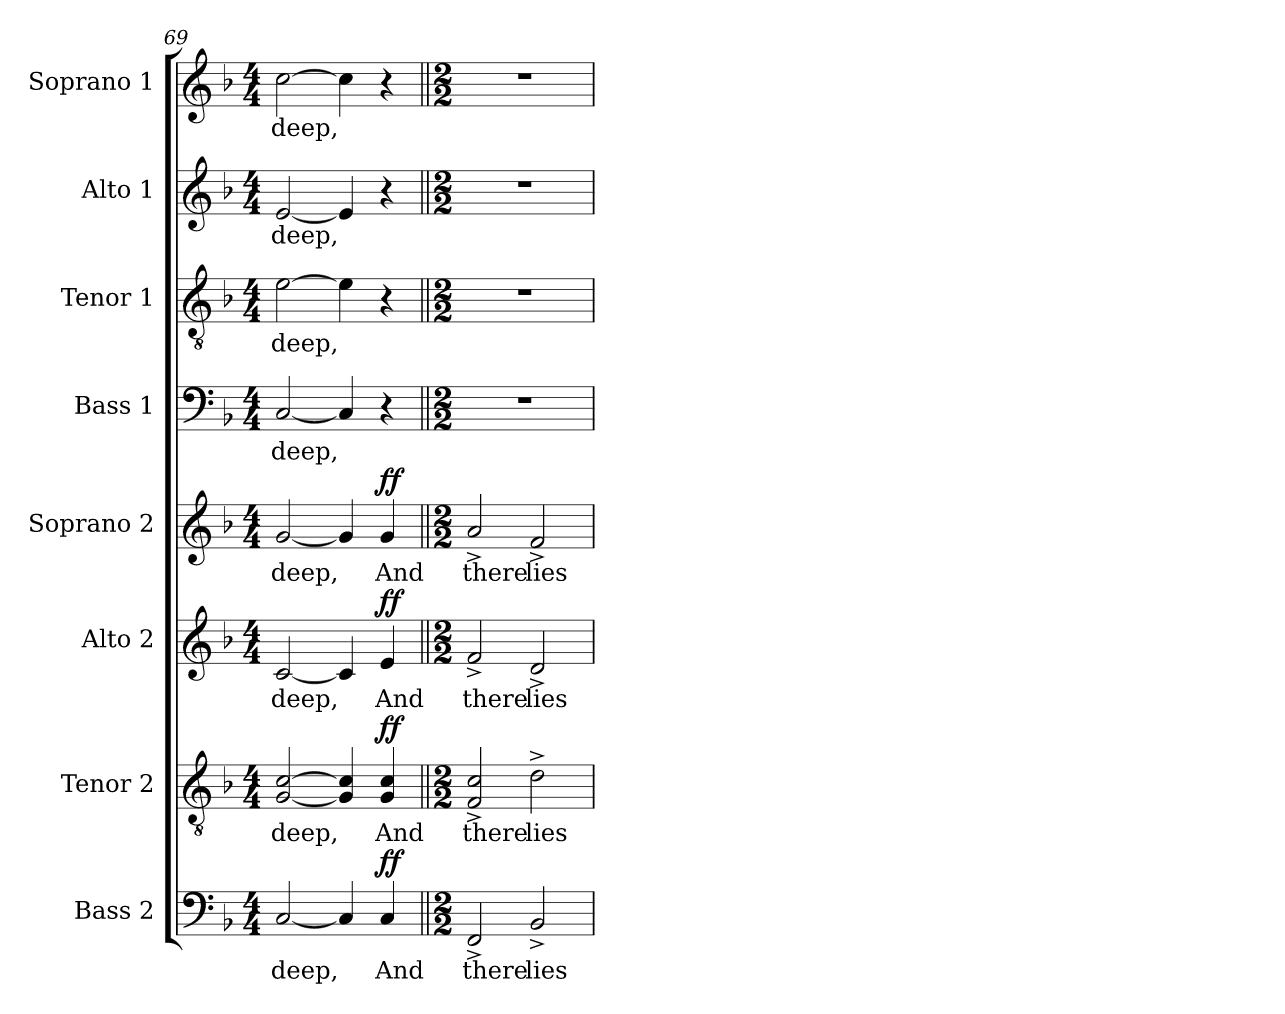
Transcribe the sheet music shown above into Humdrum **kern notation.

**kern	**text	**dynam	**kern	**text	**dynam	**kern	**text	**dynam	**kern	**text	**dynam	**kern	**text	**kern	**text	**kern	**text	**kern	**text
*part8	*part8	*part8	*part7	*part7	*part7	*part6	*part6	*part6	*part5	*part5	*part5	*part4	*part4	*part3	*part3	*part2	*part2	*part1	*part1
*staff8	*staff8	*staff8	*staff7	*staff7	*staff7	*staff6	*staff6	*staff6	*staff5	*staff5	*staff5	*staff4	*staff4	*staff3	*staff3	*staff2	*staff2	*staff1	*staff1
*I"Bass 2	*	*	*I"Tenor 2	*	*	*I"Alto 2	*	*	*I"Soprano 2	*	*	*I"Bass 1	*	*I"Tenor 1	*	*I"Alto 1	*	*I"Soprano 1	*
*I'B2.	*	*	*I'T2.	*	*	*I'A2.	*	*	*I'S2.	*	*	*I'B1.	*	*I'T1.	*	*I'A1.	*	*I'S1.	*
*clefF4	*	*	*clefGv2	*	*	*clefG2	*	*	*clefG2	*	*	*clefF4	*	*clefGv2	*	*clefG2	*	*clefG2	*
*	*	*	*ITrd7c12	*	*	*	*	*	*	*	*	*	*	*ITrd7c12	*	*	*	*	*
*k[b-]	*	*	*k[b-]	*	*	*k[b-]	*	*	*k[b-]	*	*	*k[b-]	*	*k[b-]	*	*k[b-]	*	*k[b-]	*
*F:	*	*	*F:	*	*	*F:	*	*	*F:	*	*	*F:	*	*F:	*	*F:	*	*F:	*
*M4/4	*	*	*M4/4	*	*	*M4/4	*	*	*M4/4	*	*	*M4/4	*	*M4/4	*	*M4/4	*	*M4/4	*
=69	=69	=69	=69	=69	=69	=69	=69	=69	=69	=69	=69	=69	=69	=69	=69	=69	=69	=69	=69
!	!LO:LY:b:color=#000000	!	!	!	!	!	!	!	!	!	!	!	!	!	!	!	!	!	!
!	!	!	!	!LO:LY:b:color=#000000	!	!	!	!	!	!	!	!	!	!	!	!	!	!	!
!	!	!	!	!	!	!	!LO:LY:b:color=#000000	!	!	!	!	!	!	!	!	!	!	!	!
!	!	!	!	!	!	!	!	!	!	!LO:LY:b:color=#000000	!	!	!	!	!	!	!	!	!
!	!	!	!	!	!	!	!	!	!	!	!	!	!LO:LY:b:color=#000000	!	!	!	!	!	!
!	!	!	!	!	!	!	!	!	!	!	!	!	!	!	!LO:LY:b:color=#000000	!	!	!	!
!	!	!	!	!	!	!	!	!	!	!	!	!	!	!	!	!	!LO:LY:b:color=#000000	!	!
!	!	!	!	!	!	!	!	!	!	!	!	!	!	!	!	!	!	!	!LO:LY:b:color=#000000
[2Ci/	deep,	.	[2GGi/ [2Ci	deep,	.	[2ci/	deep,	.	[2gi/	deep,	.	[2Ci/	deep,	[2Ei\	deep,	[2ei/	deep,	[2cci\	deep,
4Ci/]	.	.	4GGi/] 4Ci]	.	.	4ci/]	.	.	4gi/]	.	.	4Ci/]	.	4Ei\]	.	4ei/]	.	4cci\]	.
!	!LO:LY:b:color=#000000	!	!	!	!	!	!	!	!	!	!	!	!	!	!	!	!	!	!
!	!	!	!	!LO:LY:b:color=#000000	!	!	!	!	!	!	!	!	!	!	!	!	!	!	!
!	!	!	!	!	!	!	!LO:LY:b:color=#000000	!	!	!	!	!	!	!	!	!	!	!	!
!	!	!	!	!	!	!	!	!	!	!LO:LY:b:color=#000000	!	!	!	!	!	!	!	!	!
4Ci/	And	ff	4GGi/ 4Ci	And	ff	4ei/	And	ff	4gi/	And	ff	4r	.	4r	.	4r	.	4r	.
=70||	=70||	=70||	=70||	=70||	=70||	=70||	=70||	=70||	=70||	=70||	=70||	=70||	=70||	=70||	=70||	=70||	=70||	=70||	=70||
*M2/2	*	*	*M2/2	*	*	*M2/2	*	*	*M2/2	*	*	*M2/2	*	*M2/2	*	*M2/2	*	*M2/2	*
!	!LO:LY:b:color=#000000	!	!	!	!	!	!	!	!	!	!	!	!	!	!	!	!	!	!
!	!	!	!	!LO:LY:b:color=#000000	!	!	!	!	!	!	!	!	!	!	!	!	!	!	!
!	!	!	!	!	!	!	!LO:LY:b:color=#000000	!	!	!	!	!	!	!	!	!	!	!	!
!	!	!	!	!	!	!	!	!	!	!LO:LY:b:color=#000000	!	!	!	!	!	!	!	!	!
2FF^i/	there	.	2FFi/^ 2Ci^	there	.	2f^i/	there	.	2a^i/	there	.	1r	.	1r	.	1r	.	1r	.
!	!LO:LY:b:color=#000000	!	!	!	!	!	!	!	!	!	!	!	!	!	!	!	!	!	!
!	!	!	!	!LO:LY:b:color=#000000	!	!	!	!	!	!	!	!	!	!	!	!	!	!	!
!	!	!	!	!	!	!	!LO:LY:b:color=#000000	!	!	!	!	!	!	!	!	!	!	!	!
!	!	!	!	!	!	!	!	!	!	!LO:LY:b:color=#000000	!	!	!	!	!	!	!	!	!
2BB-^i/	lies	.	2D^i\	lies	.	2d^i/	lies	.	2f^i/	lies	.	.	.	.	.	.	.	.	.
=	=	=	=	=	=	=	=	=	=	=	=	=	=	=	=	=	=	=	=
*-	*-	*-	*-	*-	*-	*-	*-	*-	*-	*-	*-	*-	*-	*-	*-	*-	*-	*-	*-
